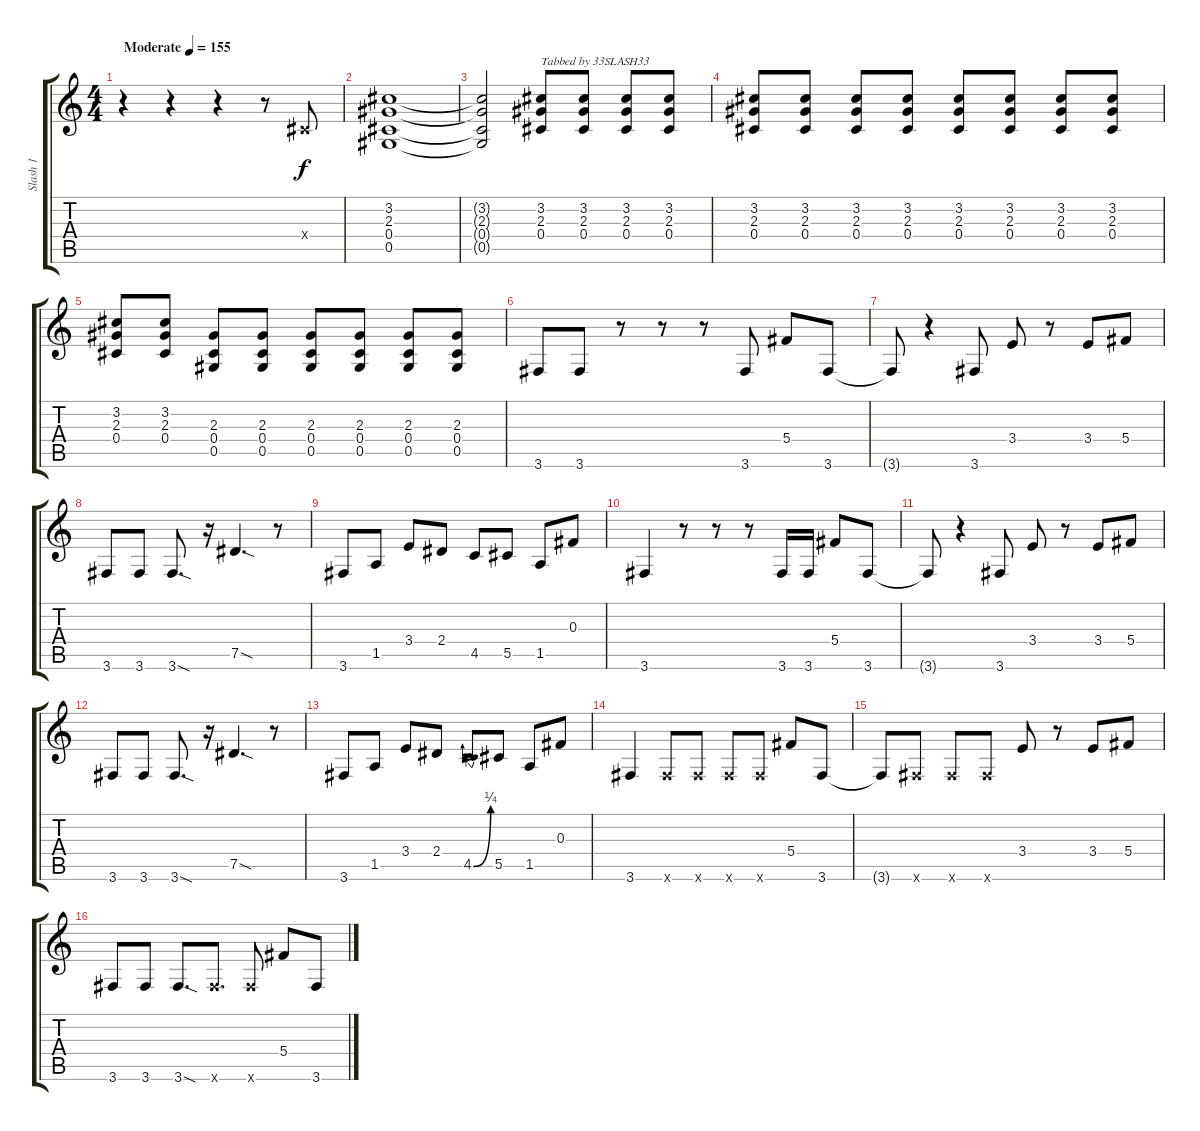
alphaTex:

\track ("Slash 1" "Slash 1") {instrument distortionguitar}
\staff {score tabs}
\tuning (Eb4 Bb3 Gb3 Db3 Ab2 Eb2) {hide}
\ts (4 4)
\tempo (155 "Moderate")
\clef g2
\ks c
r.4{dy f instrument distortionguitar} r.4 r.4 r.8 0.4{x}.8 |
(3.2 2.3 0.4 0.5).1 |
(3.2{t} 2.3{t} 0.4{t} 0.5{t}).2 (3.2 2.3 0.4).8{txt "Tabbed by 33SLASH33"} (3.2 2.3 0.4).8 (3.2 2.3 0.4).8 (3.2 2.3 0.4).8 |
(3.2 2.3 0.4).8 (3.2 2.3 0.4).8 (3.2 2.3 0.4).8 (3.2 2.3 0.4).8 (3.2 2.3 0.4).8 (3.2 2.3 0.4).8 (3.2 2.3 0.4).8 (3.2 2.3 0.4).8 |
(3.2 2.3 0.4).8 (3.2 2.3 0.4).8 (2.3 0.4 0.5).8 (2.3 0.4 0.5).8 (2.3 0.4 0.5).8 (2.3 0.4 0.5).8 (2.3 0.4 0.5).8 (2.3 0.4 0.5).8 |
3.6.8 3.6.8 r.8 r.8 r.8 3.6.8 5.4.8 3.6.8 |
3.6{t}.8 r.4 3.6.8 3.4.8 r.8 3.4.8 5.4.8 |
3.6.8 3.6.8 3.6{sod}.8{d} r.16 7.5{sod}.4{d} r.8 |
3.6.8 1.5.8 3.4.8 2.4.8 4.5.8 5.5.8 1.5.8 0.3.8 |
3.6.4 r.8 r.8 r.8 3.6.16 3.6.16 5.4.8 3.6.8 |
3.6{t}.8 r.4 3.6.8 3.4.8 r.8 3.4.8 5.4.8 |
3.6.8 3.6.8 3.6{sod}.8{d} r.16 7.5{sod}.4{d} r.8 |
3.6.8 1.5.8 3.4.8 2.4.8 4.5{be (bend 0 0 60 1)}.8 5.5.8 1.5.8 0.3.8 |
3.6.4 3.6{x}.8 3.6{x}.8 3.6{x}.8 3.6{x}.8 5.4.8 3.6.8 |
3.6{t}.8 3.6{x}.8 3.6{x}.8 3.6{x}.8 3.4.8 r.8 3.4.8 5.4.8 |
3.6.8 3.6.8 3.6{sod}.8{d} 3.6{x}.8{d} 3.6{x}.8 5.4.8 3.6.8
